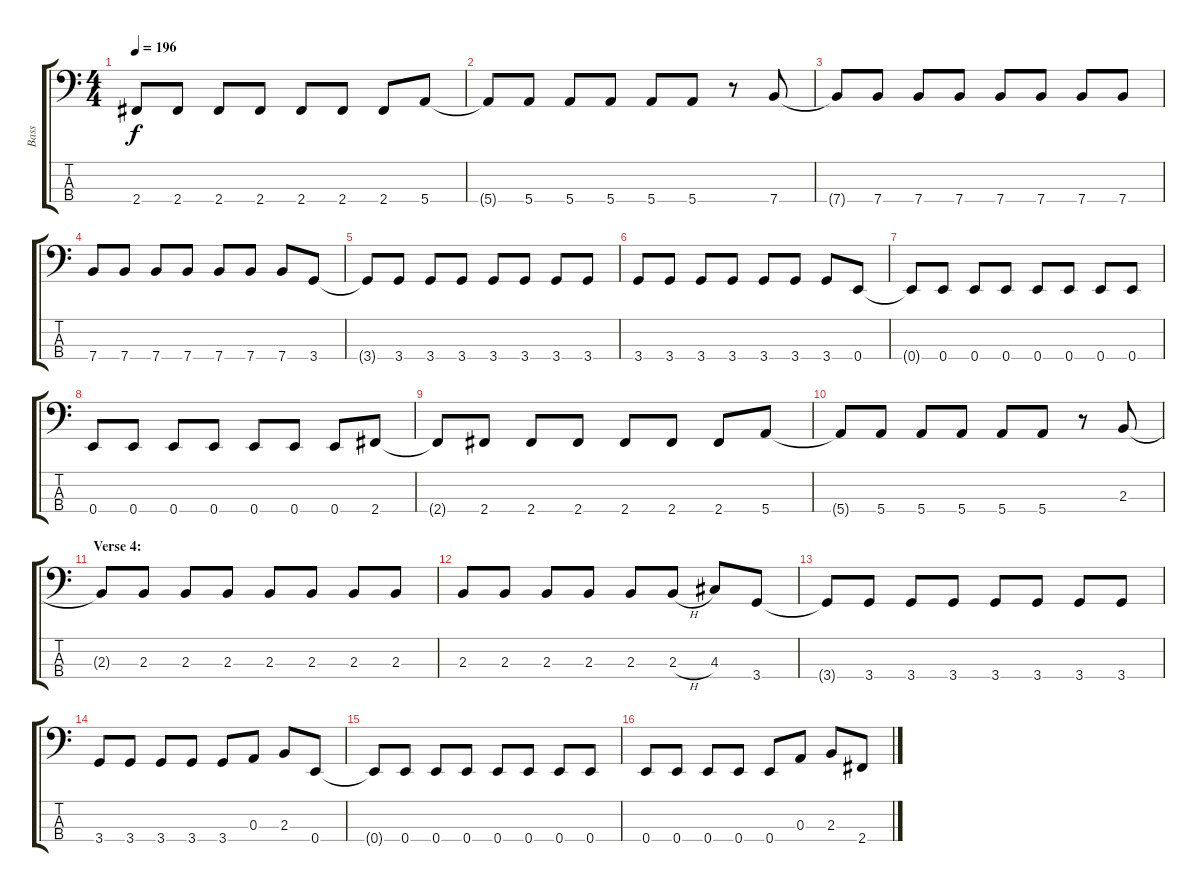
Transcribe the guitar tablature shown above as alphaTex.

\track ("Bass" "Bass") {instrument electricbasspick}
\staff {score tabs}
\tuning (G2 D2 A1 E1) {hide}
\ts (4 4)
\tempo 196
\clef f4
\ks c
2.4{t}.8{dy f} 2.4.8 2.4.8 2.4.8 2.4.8 2.4.8 2.4.8 5.4.8 |
5.4{t}.8 5.4.8 5.4.8 5.4.8 5.4.8 5.4.8 r.8 7.4.8 |
7.4{t}.8 7.4.8 7.4.8 7.4.8 7.4.8 7.4.8 7.4.8 7.4.8 |
7.4.8 7.4.8 7.4.8 7.4.8 7.4.8 7.4.8 7.4.8 3.4.8 |
3.4{t}.8 3.4.8 3.4.8 3.4.8 3.4.8 3.4.8 3.4.8 3.4.8 |
3.4.8 3.4.8 3.4.8 3.4.8 3.4.8 3.4.8 3.4.8 0.4.8 |
0.4{t}.8 0.4.8 0.4.8 0.4.8 0.4.8 0.4.8 0.4.8 0.4.8 |
0.4.8 0.4.8 0.4.8 0.4.8 0.4.8 0.4.8 0.4.8 2.4.8 |
2.4{t}.8 2.4.8 2.4.8 2.4.8 2.4.8 2.4.8 2.4.8 5.4.8 |
5.4{t}.8 5.4.8 5.4.8 5.4.8 5.4.8 5.4.8 r.8 2.3.8 |
\section ("" "Verse 4:")
2.3{t}.8 2.3.8 2.3.8 2.3.8 2.3.8 2.3.8 2.3.8 2.3.8 |
2.3.8 2.3.8 2.3.8 2.3.8 2.3.8 2.3{h}.8 4.3.8 3.4.8 |
3.4{t}.8 3.4.8 3.4.8 3.4.8 3.4.8 3.4.8 3.4.8 3.4.8 |
3.4.8 3.4.8 3.4.8 3.4.8 3.4.8 0.3.8 2.3.8 0.4.8 |
0.4{t}.8 0.4.8 0.4.8 0.4.8 0.4.8 0.4.8 0.4.8 0.4.8 |
0.4.8 0.4.8 0.4.8 0.4.8 0.4.8 0.3.8 2.3.8 2.4.8
